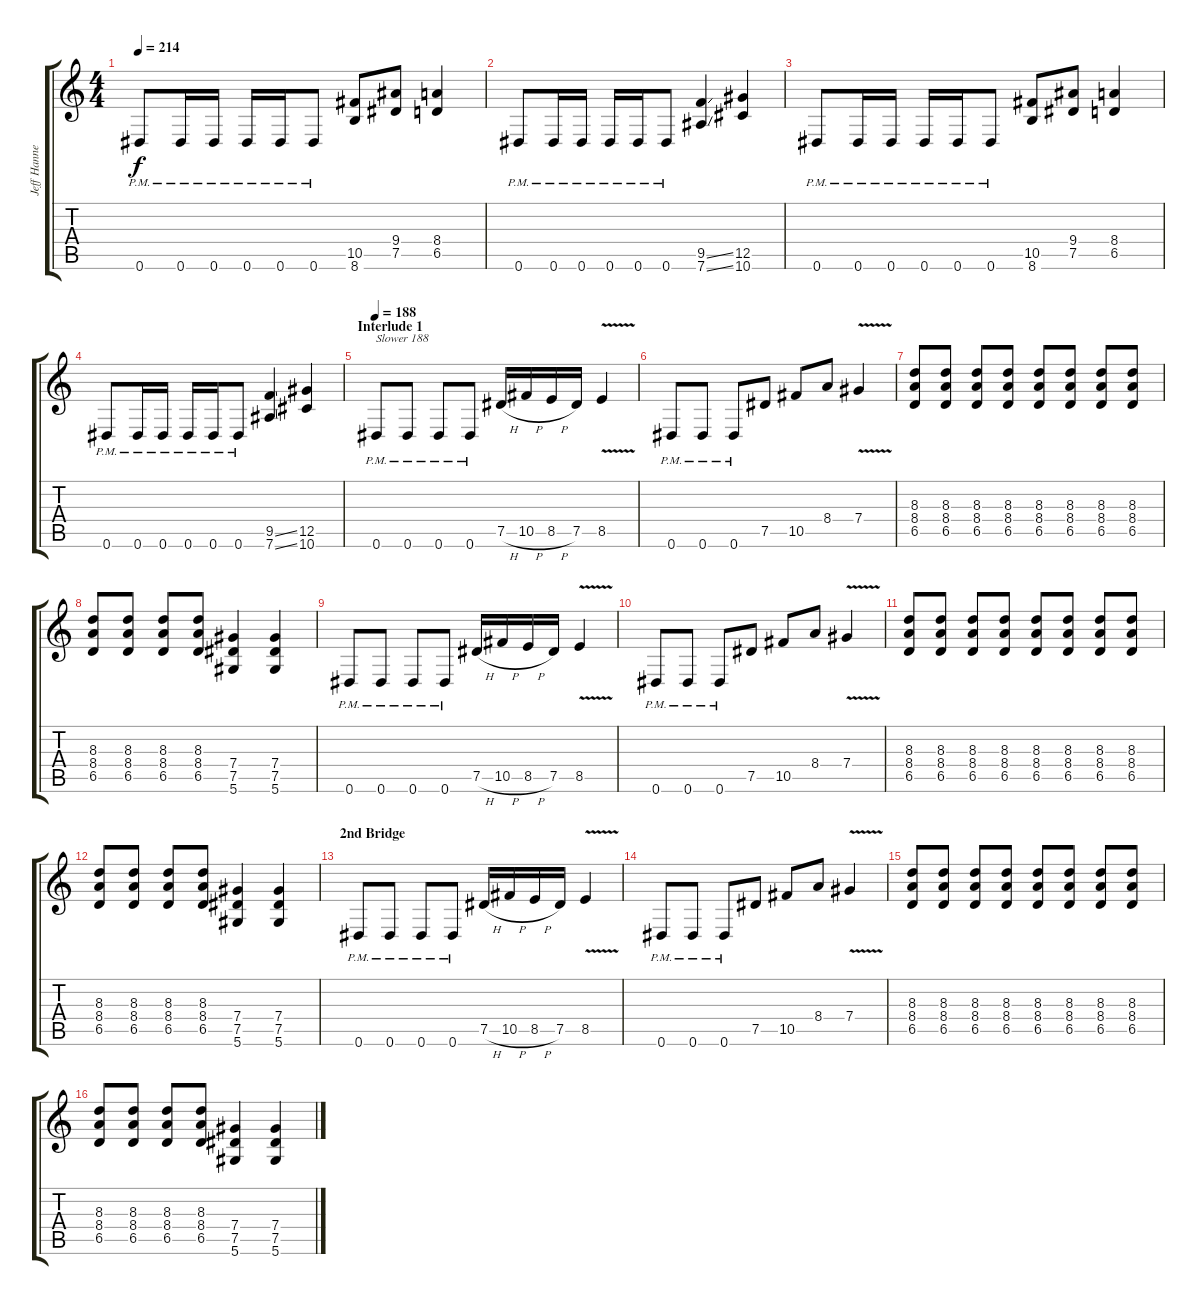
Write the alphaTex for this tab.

\track ("Jeff Hanneman" "Jeff Hanne") {instrument distortionguitar}
\staff {score tabs}
\tuning (Eb4 Bb3 Gb3 Db3 Ab2 Eb2) {hide}
\ts (4 4)
\tempo 214
\clef g2
\ks c
0.6{pm}.8{dy f} 0.6{pm}.16 0.6{pm}.16 0.6{pm}.16 0.6{pm}.16 0.6{pm}.8 (10.5 8.6).8 (9.4 7.5).8 (8.4 6.5).4 |
0.6{pm}.8 0.6{pm}.16 0.6{pm}.16 0.6{pm}.16 0.6{pm}.16 0.6{pm}.8 (9.5{ss} 7.6{ss}).4 (12.5 10.6).4 |
0.6{pm}.8 0.6{pm}.16 0.6{pm}.16 0.6{pm}.16 0.6{pm}.16 0.6{pm}.8 (10.5 8.6).8 (9.4 7.5).8 (8.4 6.5).4 |
0.6{pm}.8 0.6{pm}.16 0.6{pm}.16 0.6{pm}.16 0.6{pm}.16 0.6{pm}.8 (9.5{ss} 7.6{ss}).4 (12.5 10.6).4 |
\section ("" "Interlude 1")
\tempo 188
0.6{pm}.8{txt "Slower 188"} 0.6{pm}.8 0.6{pm}.8 0.6{pm}.8 7.5{h}.16 10.5{h}.16 8.5{h}.16 7.5.16 8.5{v}.4 |
0.6{pm}.8 0.6{pm}.8 0.6{pm}.8 7.5.8 10.5.8 8.4.8 7.4{v}.4 |
(8.3 8.4 6.5).8 (8.3 8.4 6.5).8 (8.3 8.4 6.5).8 (8.3 8.4 6.5).8 (8.3 8.4 6.5).8 (8.3 8.4 6.5).8 (8.3 8.4 6.5).8 (8.3 8.4 6.5).8 |
(8.3 8.4 6.5).8 (8.3 8.4 6.5).8 (8.3 8.4 6.5).8 (8.3 8.4 6.5).8 (7.4 7.5 5.6).4 (7.4 7.5 5.6).4 |
0.6{pm}.8 0.6{pm}.8 0.6{pm}.8 0.6{pm}.8 7.5{h}.16 10.5{h}.16 8.5{h}.16 7.5.16 8.5{v}.4 |
0.6{pm}.8 0.6{pm}.8 0.6{pm}.8 7.5.8 10.5.8 8.4.8 7.4{v}.4 |
(8.3 8.4 6.5).8 (8.3 8.4 6.5).8 (8.3 8.4 6.5).8 (8.3 8.4 6.5).8 (8.3 8.4 6.5).8 (8.3 8.4 6.5).8 (8.3 8.4 6.5).8 (8.3 8.4 6.5).8 |
(8.3 8.4 6.5).8 (8.3 8.4 6.5).8 (8.3 8.4 6.5).8 (8.3 8.4 6.5).8 (7.4 7.5 5.6).4 (7.4 7.5 5.6).4 |
\section ("" "2nd Bridge")
0.6{pm}.8 0.6{pm}.8 0.6{pm}.8 0.6{pm}.8 7.5{h}.16 10.5{h}.16 8.5{h}.16 7.5.16 8.5{v}.4 |
0.6{pm}.8 0.6{pm}.8 0.6{pm}.8 7.5.8 10.5.8 8.4.8 7.4{v}.4 |
(8.3 8.4 6.5).8 (8.3 8.4 6.5).8 (8.3 8.4 6.5).8 (8.3 8.4 6.5).8 (8.3 8.4 6.5).8 (8.3 8.4 6.5).8 (8.3 8.4 6.5).8 (8.3 8.4 6.5).8 |
(8.3 8.4 6.5).8 (8.3 8.4 6.5).8 (8.3 8.4 6.5).8 (8.3 8.4 6.5).8 (7.4 7.5 5.6).4 (7.4 7.5 5.6).4
